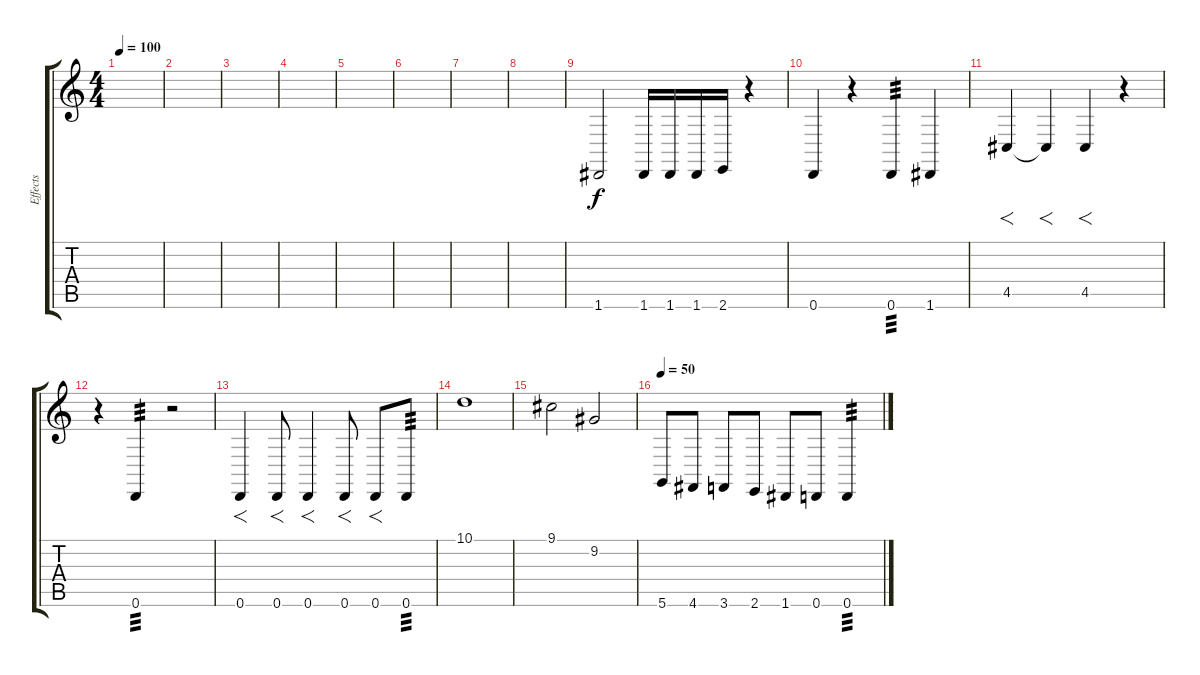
\track ("Effects" "Effects") {instrument gunshot}
\staff {score tabs}
\tuning (E4 B3 G3 D3 A2 D2) {hide}
\ts (4 4)
\tempo 100
\clef g2
\ks c
|
|
|
|
|
|
|
|
1.6.2 1.6.16 1.6.16 1.6.16 2.6.16 r.4 |
0.6.4 r.4 0.6.4{tp 3} 1.6.4 |
4.5.4{f} 4.5{t}.4{f} 4.5.4{f} r.4 |
r.4 0.6.4{tp 3} r.2 |
0.6.4{f} 0.6.8{f} 0.6.4{f} 0.6.8{f} 0.6.8{f} 0.6.8{tp 3} |
10.1.1 |
9.1.2 9.2.2 |
\tempo 50
5.6.8 4.6.8 3.6.8 2.6.8 1.6.8 0.6.8 0.6.4{tp 3}
